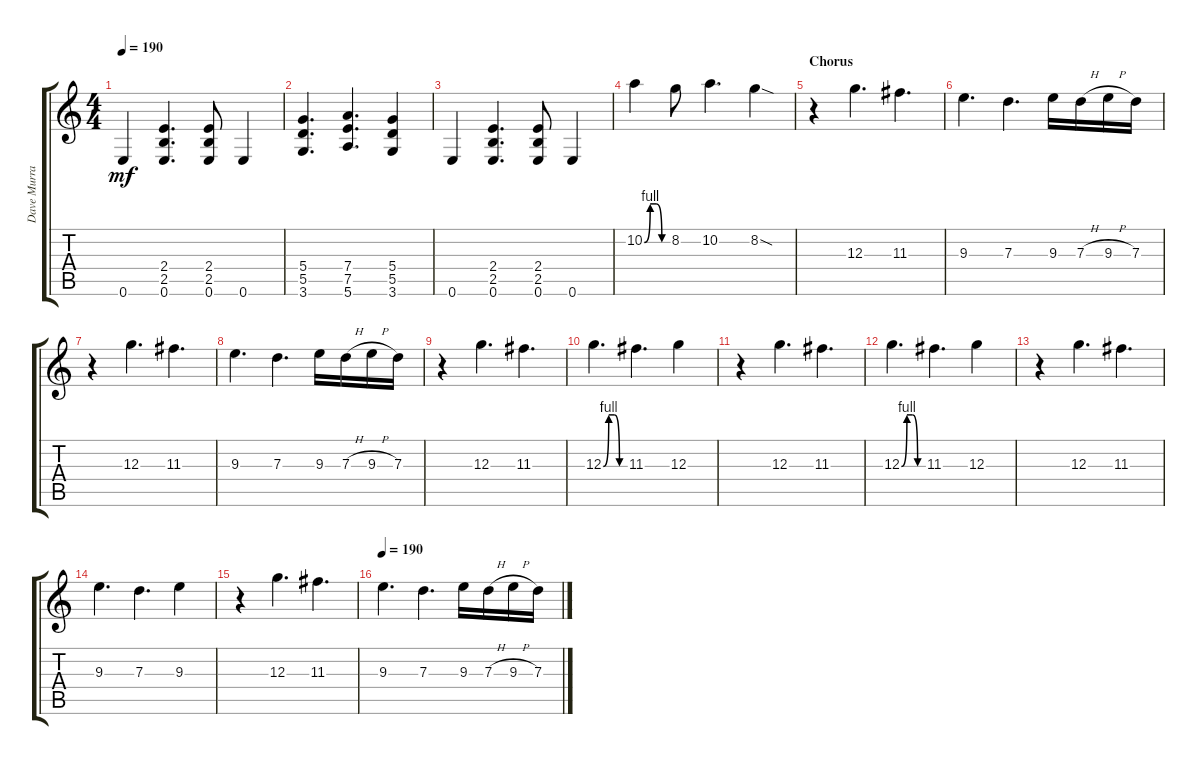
\track ("Dave Murray" "Dave Murra") {instrument overdrivenguitar}
\staff {score tabs}
\tuning (E4 B3 G3 D3 A2 E2) {hide}
\ts (4 4)
\tempo 190
\clef g2
\ks c
0.6.4{dy mf} (2.4 2.5 0.6).4{d} (2.4 2.5 0.6).8 0.6.4 |
(5.4 5.5 3.6).4{d} (7.4 7.5 5.6).4{d} (5.4 5.5 3.6).4 |
0.6.4 (2.4 2.5 0.6).4{d} (2.4 2.5 0.6).8 0.6.4 |
10.2{be (custom 0 0 15 4 30 4 45 0 60 0)}.4 8.2.8 10.2.4{d} 8.2{sod}.4 |
\section ("" "Chorus")
r.4 12.3.4{d} 11.3.4{d} |
9.3.4{d} 7.3.4{d} 9.3.16 7.3{h}.16 9.3{h}.16 7.3.16 |
r.4 12.3.4{d} 11.3.4{d} |
9.3.4{d} 7.3.4{d} 9.3.16 7.3{h}.16 9.3{h}.16 7.3.16 |
r.4 12.3.4{d} 11.3.4{d} |
12.3{be (custom 0 0 15 4 30 4 45 0 60 0)}.4{d} 11.3.4{d} 12.3.4 |
r.4 12.3.4{d} 11.3.4{d} |
12.3{be (custom 0 0 15 4 30 4 45 0 60 0)}.4{d} 11.3.4{d} 12.3.4 |
r.4 12.3.4{d} 11.3.4{d} |
9.3.4{d} 7.3.4{d} 9.3.4 |
r.4 12.3.4{d} 11.3.4{d} |
\tempo 190
9.3.4{d} 7.3.4{d} 9.3.16 7.3{h}.16 9.3{h}.16 7.3.16
